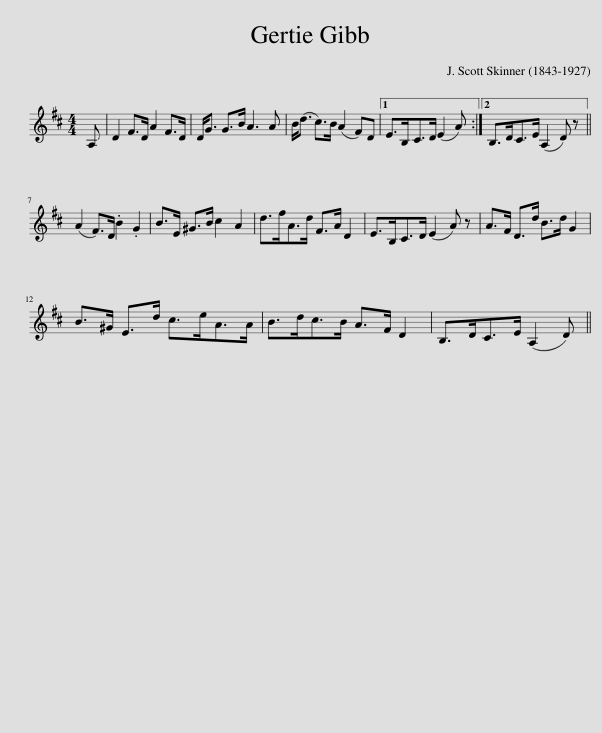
X:1
L:1/8
M:4/4
I:linebreak $
K:D
V:1 treble
V:1
 A, | D2 F>D A2 F>D | D<G G>B A3 A | B<(d c>)B (A2 F)D |1 E>B,C>D (E2 A) :|2 %5
 B,>DC>E (A,2 D) z ||$ (A2 F>)D .B2 .G2 | B>E ^G>B c2 A2 | d>fA>d F>A D2 | E>B,C>D (E2 A) z | %10
 A>F D>d B>d G2 |$ B>^G E>d c>eA>A | B>dc>B A>F D2 | B,>DC>E (A,2 D) || %14
